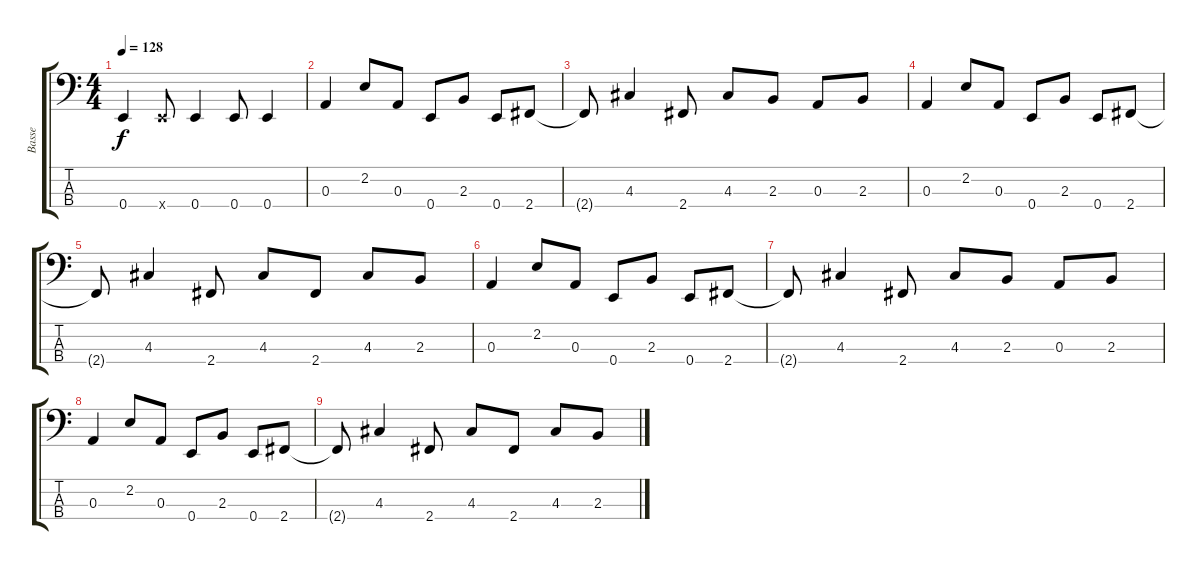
\track ("Basse" "Basse") {instrument electricbassfinger}
\staff {score tabs}
\tuning (G2 D2 A1 E1) {hide}
\ts (4 4)
\tempo 128
\clef f4
\ks c
0.4.4{dy f} 0.4{x}.8 0.4.4 0.4.8 0.4.4 |
0.3.4 2.2.8 0.3.8 0.4.8 2.3.8 0.4.8 2.4.8 |
2.4{t}.8 4.3.4 2.4.8 4.3.8 2.3.8 0.3.8 2.3.8 |
0.3.4 2.2.8 0.3.8 0.4.8 2.3.8 0.4.8 2.4.8 |
2.4{t}.8 4.3.4 2.4.8 4.3.8 2.4.8 4.3.8 2.3.8 |
0.3.4 2.2.8 0.3.8 0.4.8 2.3.8 0.4.8 2.4.8 |
2.4{t}.8 4.3.4 2.4.8 4.3.8 2.3.8 0.3.8 2.3.8 |
0.3.4 2.2.8 0.3.8 0.4.8 2.3.8 0.4.8 2.4.8 |
2.4{t}.8 4.3.4 2.4.8 4.3.8 2.4.8 4.3.8 2.3.8
